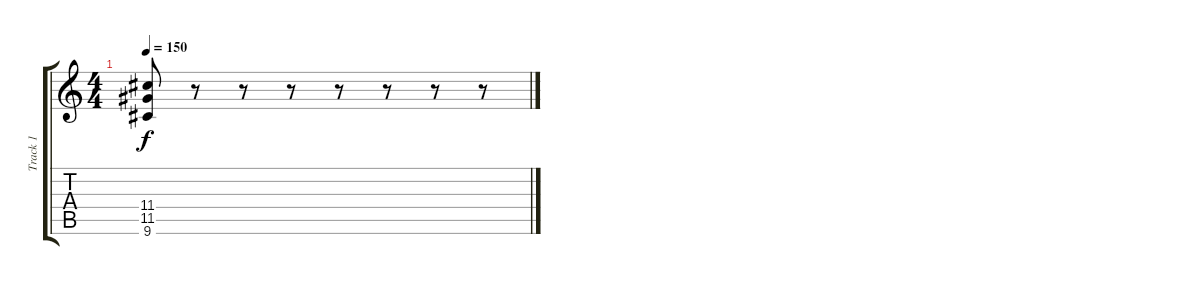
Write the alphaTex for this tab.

\track ("Track 1" "Track 1") {instrument overdrivenguitar}
\staff {score tabs}
\tuning (E4 B3 G3 D3 A2 E2) {hide}
\ts (4 4)
\tempo 150
\clef g2
\ks c
(11.4 11.5 9.6).8{dy f} r.8 r.8 r.8 r.8 r.8 r.8 r.8
